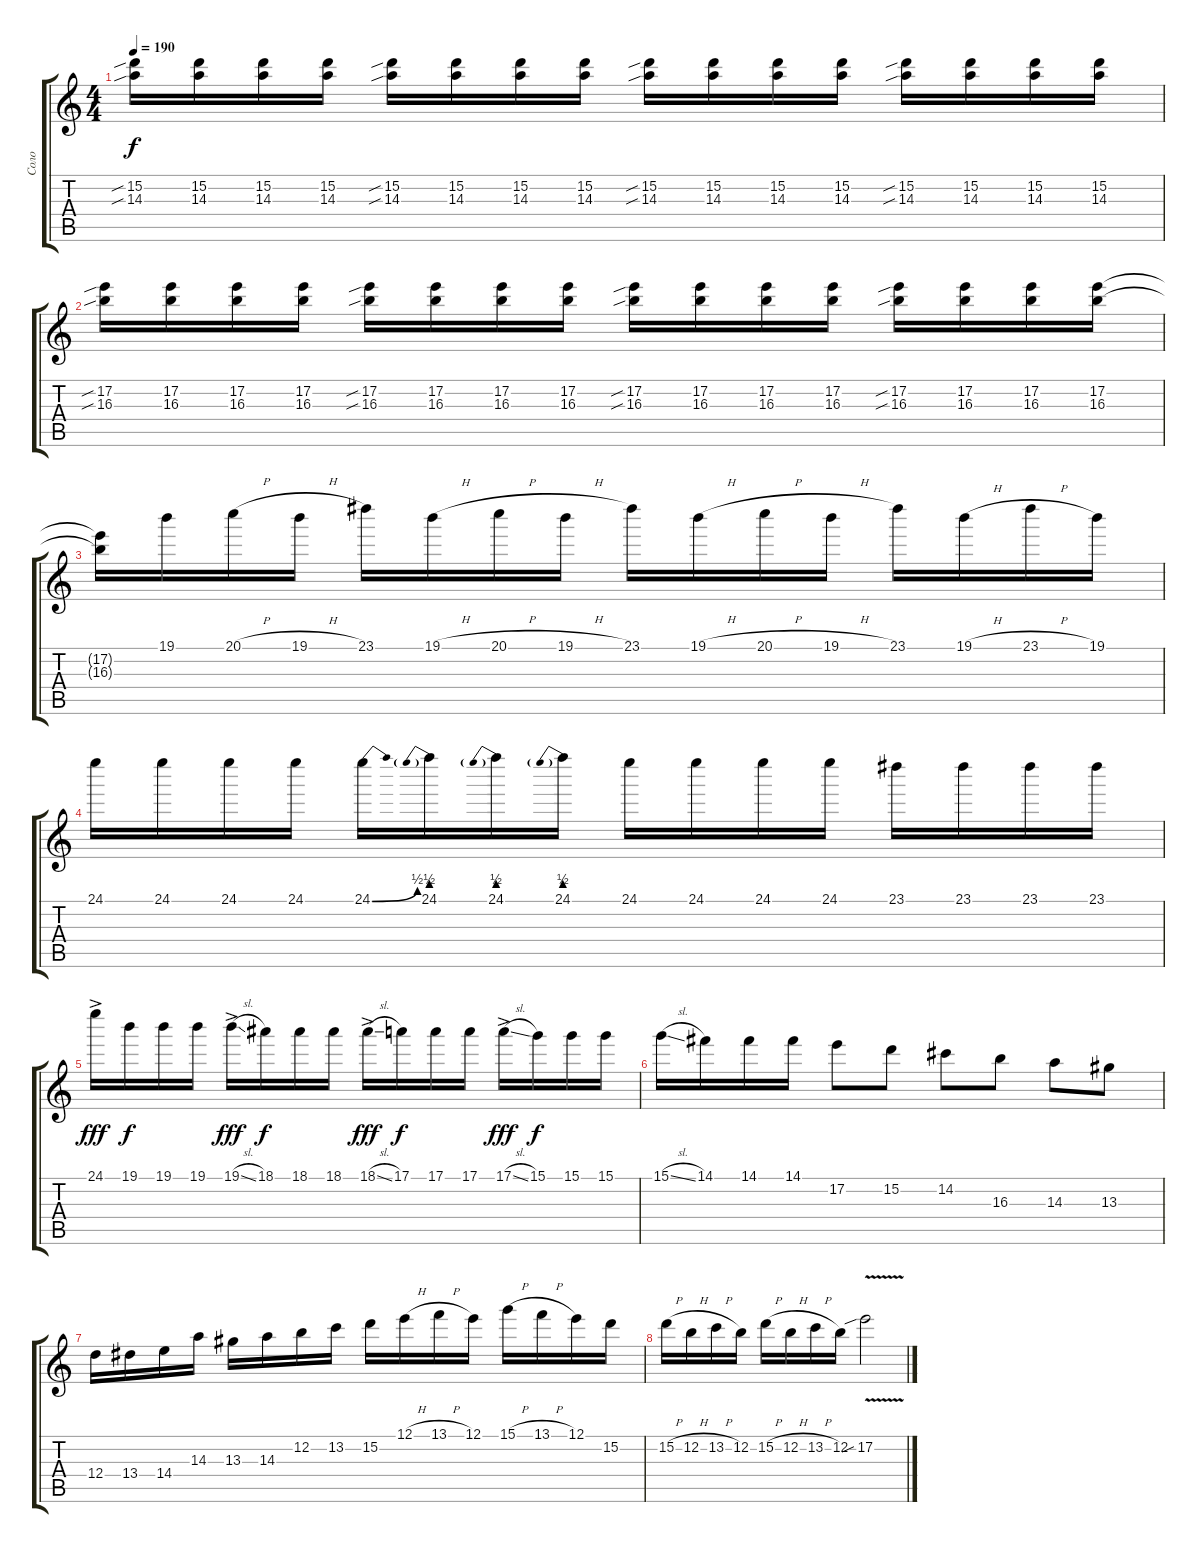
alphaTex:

\track ("Соло" "Соло") {instrument distortionguitar}
\staff {score tabs}
\tuning (E4 B3 G3 D3 A2 E2) {hide}
\ts (4 4)
\tempo 190
\clef g2
\ks c
(15.2{sib} 14.3{sib}).16{dy f} (15.2 14.3).16 (15.2 14.3).16 (15.2 14.3).16 (15.2{sib} 14.3{sib}).16 (15.2 14.3).16 (15.2 14.3).16 (15.2 14.3).16 (15.2{sib} 14.3{sib}).16 (15.2 14.3).16 (15.2 14.3).16 (15.2 14.3).16 (15.2{sib} 14.3{sib}).16 (15.2 14.3).16 (15.2 14.3).16 (15.2 14.3).16 |
(17.2{sib} 16.3{sib}).16 (17.2 16.3).16 (17.2 16.3).16 (17.2 16.3).16 (17.2{sib} 16.3{sib}).16 (17.2 16.3).16 (17.2 16.3).16 (17.2 16.3).16 (17.2{sib} 16.3{sib}).16 (17.2 16.3).16 (17.2 16.3).16 (17.2 16.3).16 (17.2{sib} 16.3{sib}).16 (17.2 16.3).16 (17.2 16.3).16 (17.2 16.3).16 |
(17.2{t} 16.3{t}).16 19.1.16 20.1{h}.16 19.1{h}.16 23.1.16 19.1{h}.16 20.1{h}.16 19.1{h}.16 23.1.16 19.1{h}.16 20.1{h}.16 19.1{h}.16 23.1.16 19.1{h}.16 23.1{h}.16 19.1.16 |
24.1.16 24.1.16 24.1.16 24.1.16 24.1{be (bend 0 0 60 2)}.16 24.1{be (prebend 0 2 60 2)}.16 24.1{be (prebend 0 2 60 2)}.16 24.1{be (prebend 0 2 60 2)}.16 24.1.16 24.1.16 24.1.16 24.1.16 23.1.16 23.1.16 23.1.16 23.1.16 |
24.1{ac}.16{dy fff} 19.1.16{dy f} 19.1.16 19.1.16 19.1{sl ac}.16{dy fff} 18.1.16{dy f} 18.1.16 18.1.16 18.1{sl ac}.16{dy fff} 17.1.16{dy f} 17.1.16 17.1.16 17.1{sl ac}.16{dy fff} 15.1.16{dy f} 15.1.16 15.1.16 |
15.1{sl}.16 14.1.16 14.1.16 14.1.16 17.2.8 15.2.8 14.2.8 16.3.8 14.3.8 13.3.8 |
12.4.16 13.4.16 14.4.16 14.3.16 13.3.16 14.3.16 12.2.16 13.2.16 15.2.16 12.1{h}.16 13.1{h}.16 12.1.16 15.1{h}.16 13.1{h}.16 12.1.16 15.2.16 |
15.2{h}.16 12.2{h}.16 13.2{h}.16 12.2.16 15.2{h}.16 12.2{h}.16 13.2{h}.16 12.2.16 17.2{v sib}.2
